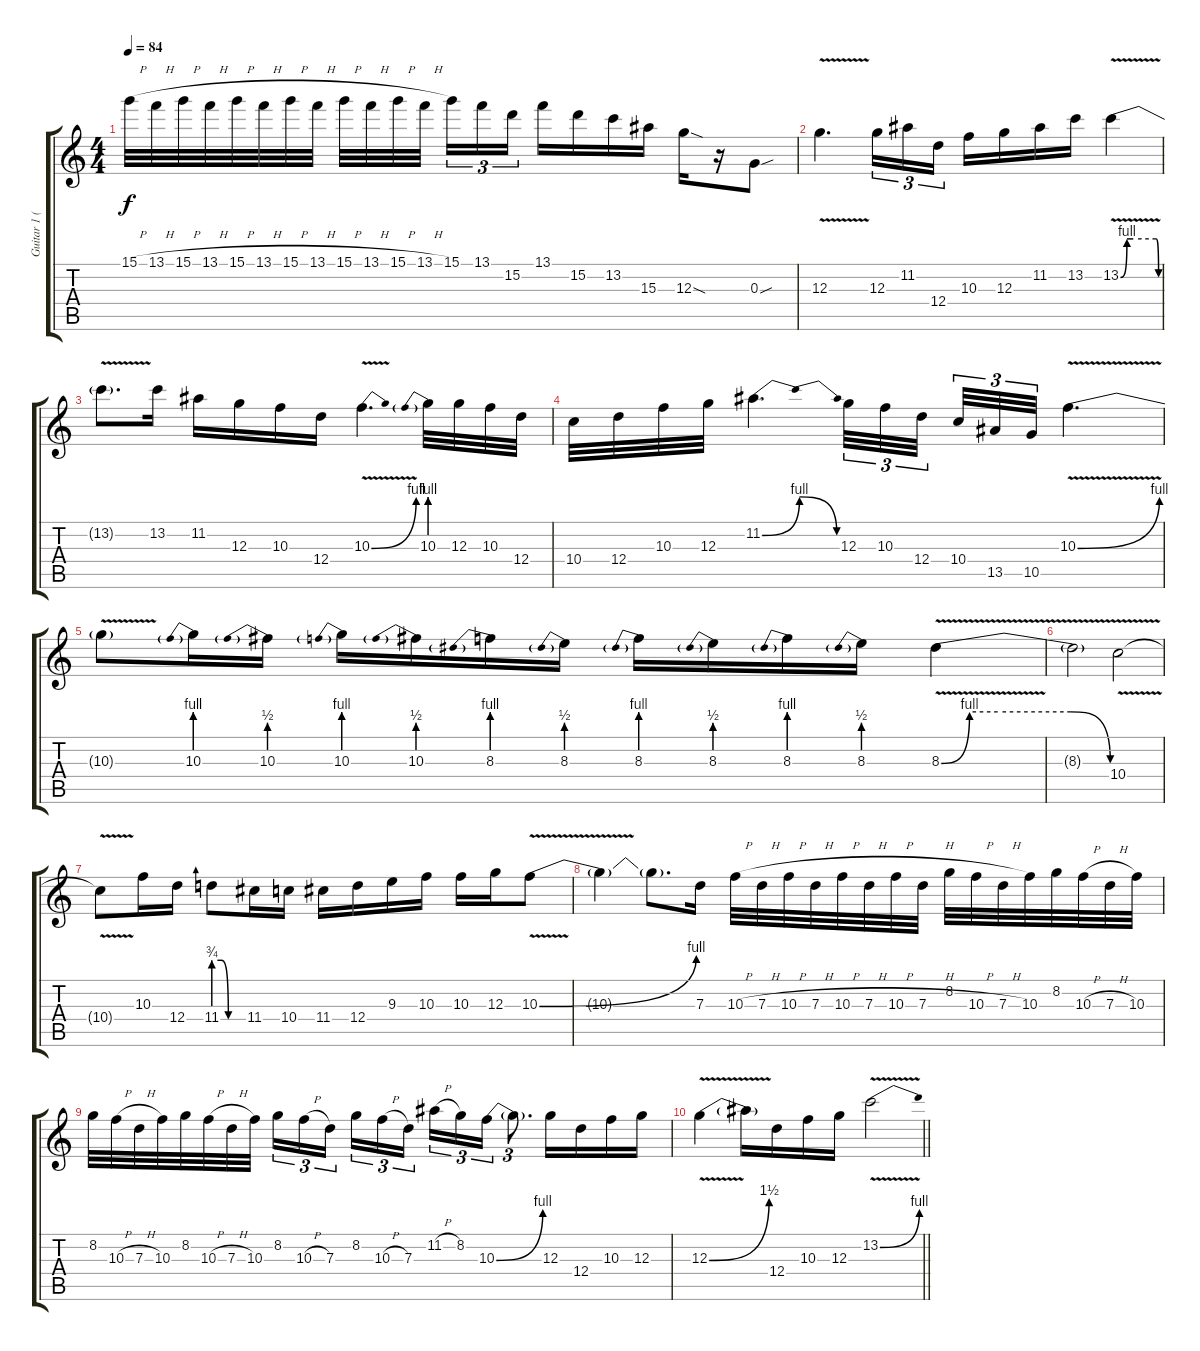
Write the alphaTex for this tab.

\track ("Guitar 1 (lead)" "Guitar 1 (") {instrument overdrivenguitar}
\staff {score tabs}
\tuning (E4 B3 G3 D3 A2 E2) {hide}
\ts (4 4)
\tempo 84
\clef g2
\ks c
15.1{h}.32{dy f} 13.1{h}.32 15.1{h}.32 13.1{h}.32 15.1{h}.32 13.1{h}.32 15.1{h}.32 13.1{h}.32 15.1{h}.32 13.1{h}.32 15.1{h}.32 13.1{h}.32{beam splitsecondary} 15.1.16{tu (3 2)} 13.1.16{tu (3 2)} 15.2.16{tu (3 2)} 13.1.16 15.2.16 13.2.16 15.3.16 12.3{sod}.16 r.16 0.3{sou}.8 |
12.3{v}.4{d} 12.3.16{tu (3 2)} 11.2.16{tu (3 2)} 12.4.16{tu (3 2)} 10.3.16 12.3.16 11.2.16 13.2.16 13.2{be (custom 0 0 10 4 20 4 56 4 60 0) v}.4 |
13.2{t}.8{d} 13.2.16 11.2.16 12.3.16 10.3.16 12.4.16 10.3{be (bend 0 0 60 4) v}.4{d} 10.3{be (prebend 0 4 60 4)}.32 12.3.32 10.3.32 12.4.32 |
10.4.32 12.4.32 10.3.32 12.3.32 11.2{be (bendrelease 0 0 17 4 17 4 60 0)}.4{d} 12.3.32{tu (3 2)} 10.3.32{tu (3 2)} 12.4.32{tu (3 2) beam splitsecondary} 10.4.32{tu (3 2)} 13.5.32{tu (3 2)} 10.5.32{tu (3 2)} 10.3{be (bend 0 0 60 4) v}.4{d} |
10.3{t}.8 10.3{be (prebend 0 4 60 4)}.16 10.3{be (prebend 0 2 60 2)}.16 10.3{be (prebend 0 4 60 4)}.16 10.3{be (prebend 0 2 60 2)}.16 8.3{be (prebend 0 4 60 4)}.16 8.3{be (prebend 0 2 60 2)}.16 8.3{be (prebend 0 4 60 4)}.16 8.3{be (prebend 0 2 60 2)}.16 8.3{be (prebend 0 4 60 4)}.16 8.3{be (prebend 0 2 60 2)}.16 8.3{be (custom 0 0 10 4 20 4 46 4 60 0) v}.4 |
8.3{t}.2 10.4{v}.2 |
10.4{t}.8 10.3.16 12.4.16 11.4{be (custom 0 3 15 3 30 0 60 0)}.8 11.4.16 10.4.16 11.4.16 12.4.16 9.3.16 10.3.16 10.3.16 12.3.16 10.3{be (bend 0 0 60 4) v}.8 |
10.3{t}.4 10.3{t}.8{d} 7.3.16 10.3{h}.32 7.3{h}.32 10.3{h}.32 7.3{h}.32 10.3{h}.32 7.3{h}.32 10.3{h}.32 7.3{h}.32 8.2.32 10.3{h}.32 7.3{h}.32 10.3.32 8.2.32 10.3{h}.32 7.3{h}.32 10.3.32 |
8.2.32 10.3{h}.32 7.3{h}.32 10.3.32 8.2.32 10.3{h}.32 7.3{h}.32 10.3.32 8.2.16{tu (3 2)} 10.3{h}.16{tu (3 2)} 7.3.16{tu (3 2) beam splitsecondary} 8.2.16{tu (3 2)} 10.3{h}.16{tu (3 2)} 7.3.16{tu (3 2)} 11.2{h}.16{tu (3 2)} 8.2.16{tu (3 2)} 10.3{be (bend 0 0 60 4)}.16{tu (3 2)} 10.3{t}.8{d tu (3 2)} 12.3.16 12.4.16 10.3.16 12.3.16 |
\barLineRight lightlight
12.3{be (bend 0 0 60 6) v}.4 12.3{t}.16 12.4.16 10.3.16 12.3.16 13.2{be (bend 0 0 60 4) v}.2
